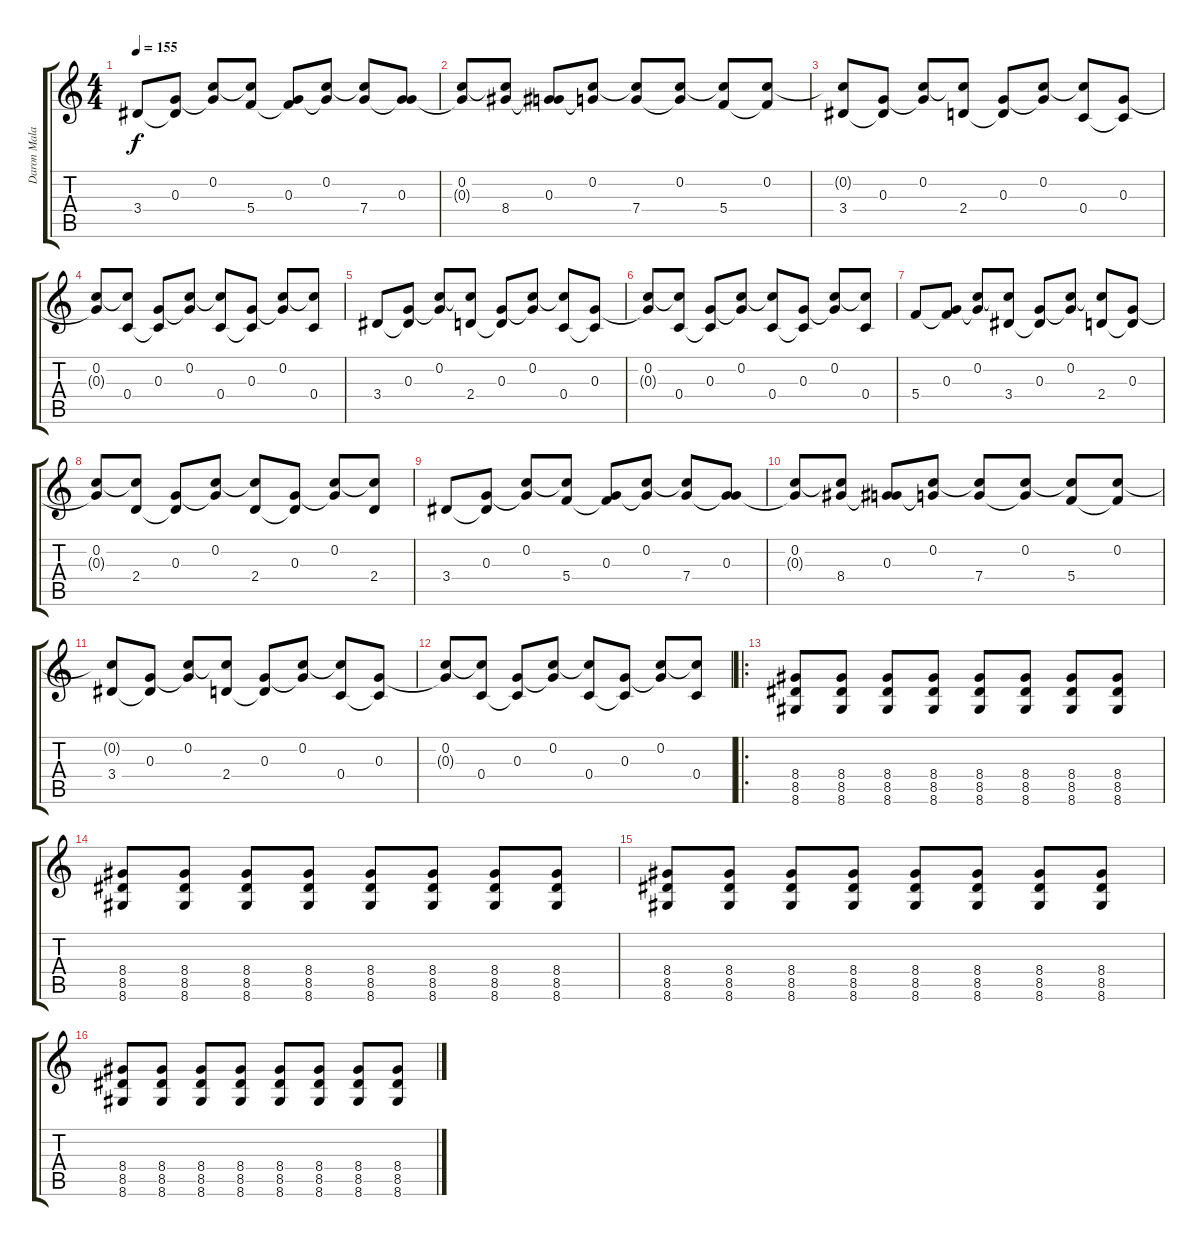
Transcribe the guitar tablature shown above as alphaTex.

\track ("Daron Malakian" "Daron Mala") {instrument distortionguitar}
\staff {score tabs}
\tuning (F4 C4 G3 C3 G2 C2) {hide}
\ts (4 4)
\tempo 155
\clef g2
\ks c
3.4.8{dy f} (0.3 3.4{t}).8 (0.2 0.3{t}).8 (0.2{t} 5.4).8 (0.3 5.4{t}).8 (0.2 0.3{t}).8 (0.2{t} 7.4).8 (0.3 7.4{t}).8 |
(0.2 0.3{t}).8 (0.2{t} 8.4).8 (0.3 8.4{t}).8 (0.2 0.3{t}).8 (0.2{t} 7.4).8 (0.2 7.4{t}).8 (0.2{t} 5.4).8 (0.2 5.4{t}).8 |
(0.2{t} 3.4).8 (0.3 3.4{t}).8 (0.2 0.3{t}).8 (0.2{t} 2.4).8 (0.3 2.4{t}).8 (0.2 0.3{t}).8 (0.2{t} 0.4).8 (0.3 0.4{t}).8 |
(0.2 0.3{t}).8 (0.2{t} 0.4).8 (0.3 0.4{t}).8 (0.2 0.3{t}).8 (0.2{t} 0.4).8 (0.3 0.4{t}).8 (0.2 0.3{t}).8 (0.2{t} 0.4).8 |
3.4.8 (0.3 3.4{t}).8 (0.2 0.3{t}).8 (0.2{t} 2.4).8 (0.3 2.4{t}).8 (0.2 0.3{t}).8 (0.2{t} 0.4).8 (0.3 0.4{t}).8 |
(0.2 0.3{t}).8 (0.2{t} 0.4).8 (0.3 0.4{t}).8 (0.2 0.3{t}).8 (0.2{t} 0.4).8 (0.3 0.4{t}).8 (0.2 0.3{t}).8 (0.2{t} 0.4).8 |
5.4.8 (0.3 5.4{t}).8 (0.2 0.3{t}).8 (0.2{t} 3.4).8 (0.3 3.4{t}).8 (0.2 0.3{t}).8 (0.2{t} 2.4).8 (0.3 2.4{t}).8 |
(0.2 0.3{t}).8 (0.2{t} 2.4).8 (0.3 2.4{t}).8 (0.2 0.3{t}).8 (0.2{t} 2.4).8 (0.3 2.4{t}).8 (0.2 0.3{t}).8 (0.2{t} 2.4).8 |
3.4.8 (0.3 3.4{t}).8 (0.2 0.3{t}).8 (0.2{t} 5.4).8 (0.3 5.4{t}).8 (0.2 0.3{t}).8 (0.2{t} 7.4).8 (0.3 7.4{t}).8 |
(0.2 0.3{t}).8 (0.2{t} 8.4).8 (0.3 8.4{t}).8 (0.2 0.3{t}).8 (0.2{t} 7.4).8 (0.2 7.4{t}).8 (0.2{t} 5.4).8 (0.2 5.4{t}).8 |
(0.2{t} 3.4).8 (0.3 3.4{t}).8 (0.2 0.3{t}).8 (0.2{t} 2.4).8 (0.3 2.4{t}).8 (0.2 0.3{t}).8 (0.2{t} 0.4).8 (0.3 0.4{t}).8 |
(0.2 0.3{t}).8 (0.2{t} 0.4).8 (0.3 0.4{t}).8 (0.2 0.3{t}).8 (0.2{t} 0.4).8 (0.3 0.4{t}).8 (0.2 0.3{t}).8 (0.2{t} 0.4).8 |
\ro
(8.4 8.5 8.6).8{instrument distortionguitar} (8.4 8.5 8.6).8 (8.4 8.5 8.6).8 (8.4 8.5 8.6).8 (8.4 8.5 8.6).8 (8.4 8.5 8.6).8 (8.4 8.5 8.6).8 (8.4 8.5 8.6).8 |
(8.4 8.5 8.6).8 (8.4 8.5 8.6).8 (8.4 8.5 8.6).8 (8.4 8.5 8.6).8 (8.4 8.5 8.6).8 (8.4 8.5 8.6).8 (8.4 8.5 8.6).8 (8.4 8.5 8.6).8 |
(8.4 8.5 8.6).8{instrument distortionguitar} (8.4 8.5 8.6).8 (8.4 8.5 8.6).8 (8.4 8.5 8.6).8 (8.4 8.5 8.6).8 (8.4 8.5 8.6).8 (8.4 8.5 8.6).8 (8.4 8.5 8.6).8 |
(8.4 8.5 8.6).8 (8.4 8.5 8.6).8 (8.4 8.5 8.6).8 (8.4 8.5 8.6).8 (8.4 8.5 8.6).8 (8.4 8.5 8.6).8 (8.4 8.5 8.6).8 (8.4 8.5 8.6).8
